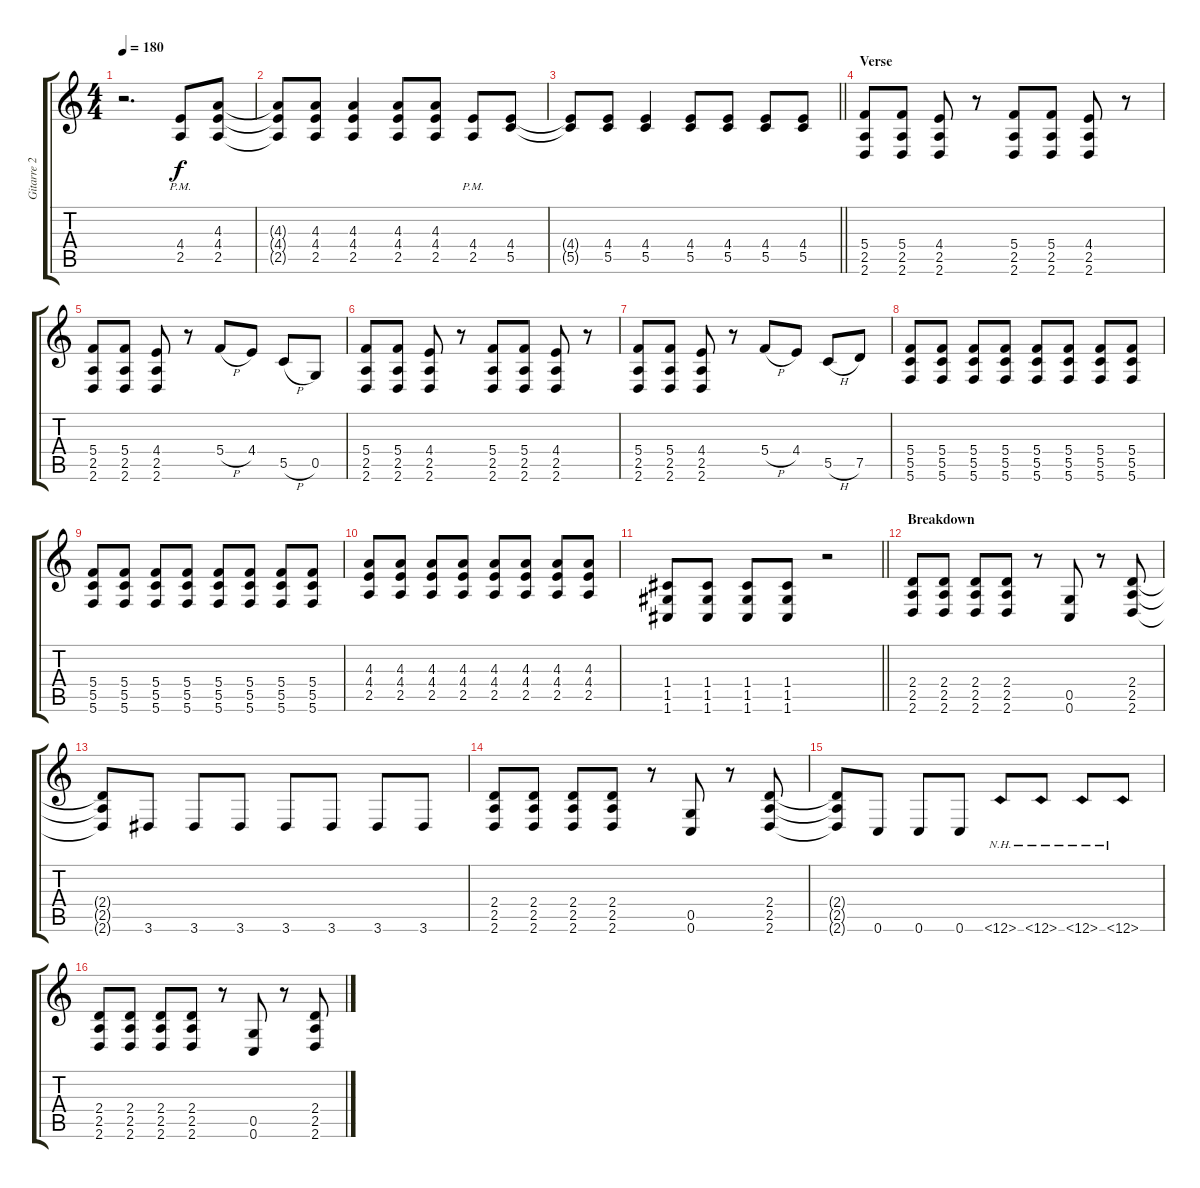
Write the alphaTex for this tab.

\track ("Gitarre 2" "Gitarre 2") {instrument overdrivenguitar}
\staff {score tabs}
\tuning (D4 A3 F3 C3 G2 C2) {hide}
\ts (4 4)
\tempo 180
\clef g2
\ks c
r.2{d dy f} (4.4{pm} 2.5{pm}).8 (4.3 4.4 2.5).8 |
(4.3{t} 4.4{t} 2.5{t}).8 (4.3 4.4 2.5).8 (4.3 4.4 2.5).4 (4.3 4.4 2.5).8 (4.3 4.4 2.5).8 (4.4{pm} 2.5{pm}).8 (4.4 5.5).8 |
\barLineRight lightlight
(4.4{t} 5.5{t}).8 (4.4 5.5).8 (4.4 5.5).4 (4.4 5.5).8 (4.4 5.5).8 (4.4 5.5).8 (4.4 5.5).8 |
\section ("" "Verse")
(5.4 2.5 2.6).8 (5.4 2.5 2.6).8 (4.4 2.5 2.6).8 r.8 (5.4 2.5 2.6).8 (5.4 2.5 2.6).8 (4.4 2.5 2.6).8 r.8 |
(5.4 2.5 2.6).8 (5.4 2.5 2.6).8 (4.4 2.5 2.6).8 r.8 5.4{h}.8 4.4.8 5.5{h}.8 0.5.8 |
(5.4 2.5 2.6).8 (5.4 2.5 2.6).8 (4.4 2.5 2.6).8 r.8 (5.4 2.5 2.6).8 (5.4 2.5 2.6).8 (4.4 2.5 2.6).8 r.8 |
(5.4 2.5 2.6).8 (5.4 2.5 2.6).8 (4.4 2.5 2.6).8 r.8 5.4{h}.8 4.4.8 5.5{h}.8 7.5.8 |
(5.4 5.5 5.6).8 (5.4 5.5 5.6).8 (5.4 5.5 5.6).8 (5.4 5.5 5.6).8 (5.4 5.5 5.6).8 (5.4 5.5 5.6).8 (5.4 5.5 5.6).8 (5.4 5.5 5.6).8 |
(5.4 5.5 5.6).8 (5.4 5.5 5.6).8 (5.4 5.5 5.6).8 (5.4 5.5 5.6).8 (5.4 5.5 5.6).8 (5.4 5.5 5.6).8 (5.4 5.5 5.6).8 (5.4 5.5 5.6).8 |
(4.3 4.4 2.5).8 (4.3 4.4 2.5).8 (4.3 4.4 2.5).8 (4.3 4.4 2.5).8 (4.3 4.4 2.5).8 (4.3 4.4 2.5).8 (4.3 4.4 2.5).8 (4.3 4.4 2.5).8 |
\barLineRight lightlight
(1.4 1.5 1.6).8 (1.4 1.5 1.6).8 (1.4 1.5 1.6).8 (1.4 1.5 1.6).8 r.2 |
\section ("" "Breakdown")
(2.4 2.5 2.6).8 (2.4 2.5 2.6).8 (2.4 2.5 2.6).8 (2.4 2.5 2.6).8 r.8 (0.5 0.6).8 r.8 (2.4 2.5 2.6).8 |
(2.4{t} 2.5{t} 2.6{t}).8 3.6.8 3.6.8 3.6.8 3.6.8 3.6.8 3.6.8 3.6.8 |
(2.4 2.5 2.6).8 (2.4 2.5 2.6).8 (2.4 2.5 2.6).8 (2.4 2.5 2.6).8 r.8 (0.5 0.6).8 r.8 (2.4 2.5 2.6).8 |
(2.4{t} 2.5{t} 2.6{t}).8 0.6.8 0.6.8 0.6.8 12.6{nh}.8 12.6{nh}.8 12.6{nh}.8 12.6{nh}.8 |
(2.4 2.5 2.6).8 (2.4 2.5 2.6).8 (2.4 2.5 2.6).8 (2.4 2.5 2.6).8 r.8 (0.5 0.6).8 r.8 (2.4 2.5 2.6).8
